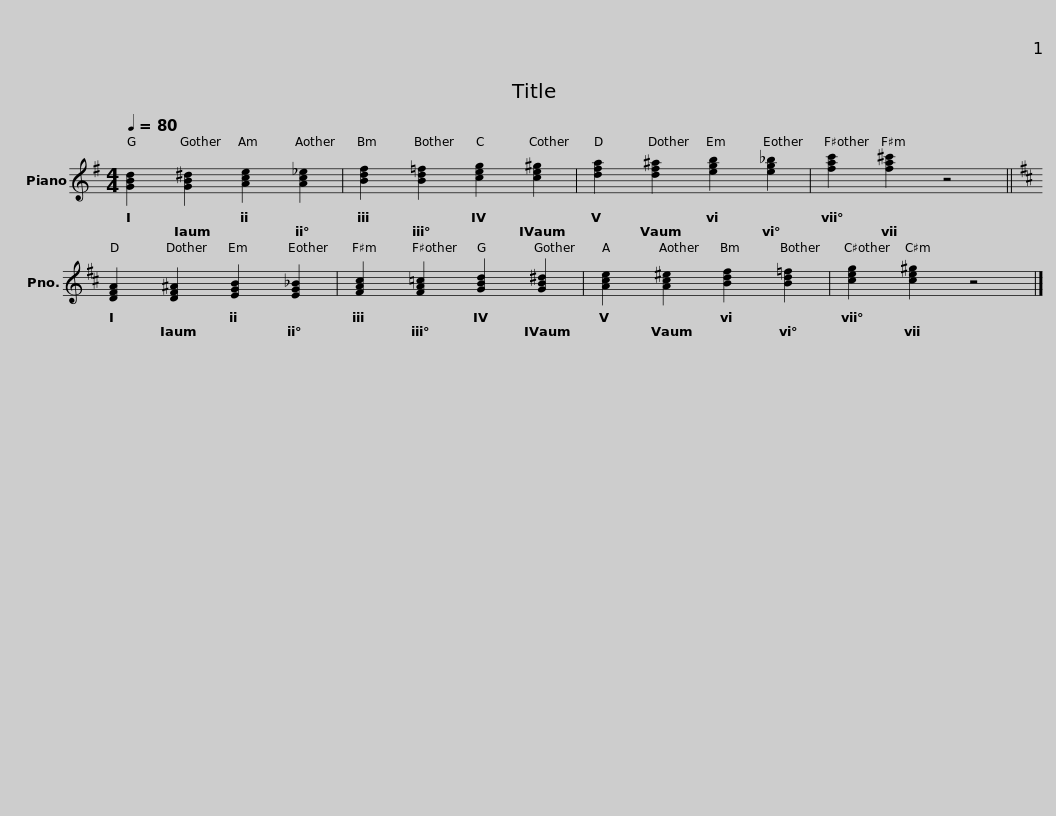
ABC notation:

X:1
L:1/8
Q:1/4=80
M:4/4
I:linebreak $
K:G
V:1 treble
V:1
 [GBd]2 [GB^d]2 [Ace]2 [Ac_e]2 | [Bdf]2 [Bd=f]2 [ceg]2 [ce^g]2 | [dfa]2 [df^a]2 [egb]2 [eg_b]2 | [fac']2 [fa^c']2 z4 ||$[K:D] [DFA]2 [DF^A]2 [EGB]2 [EG_B]2 | %5
 [FAc]2 [FA=c]2 [GBd]2 [GB^d]2 | [Ace]2 [Ac^e]2 [Bdf]2 [Bd=f]2 | [ceg]2 [ce^g]2 z4 |] %8
